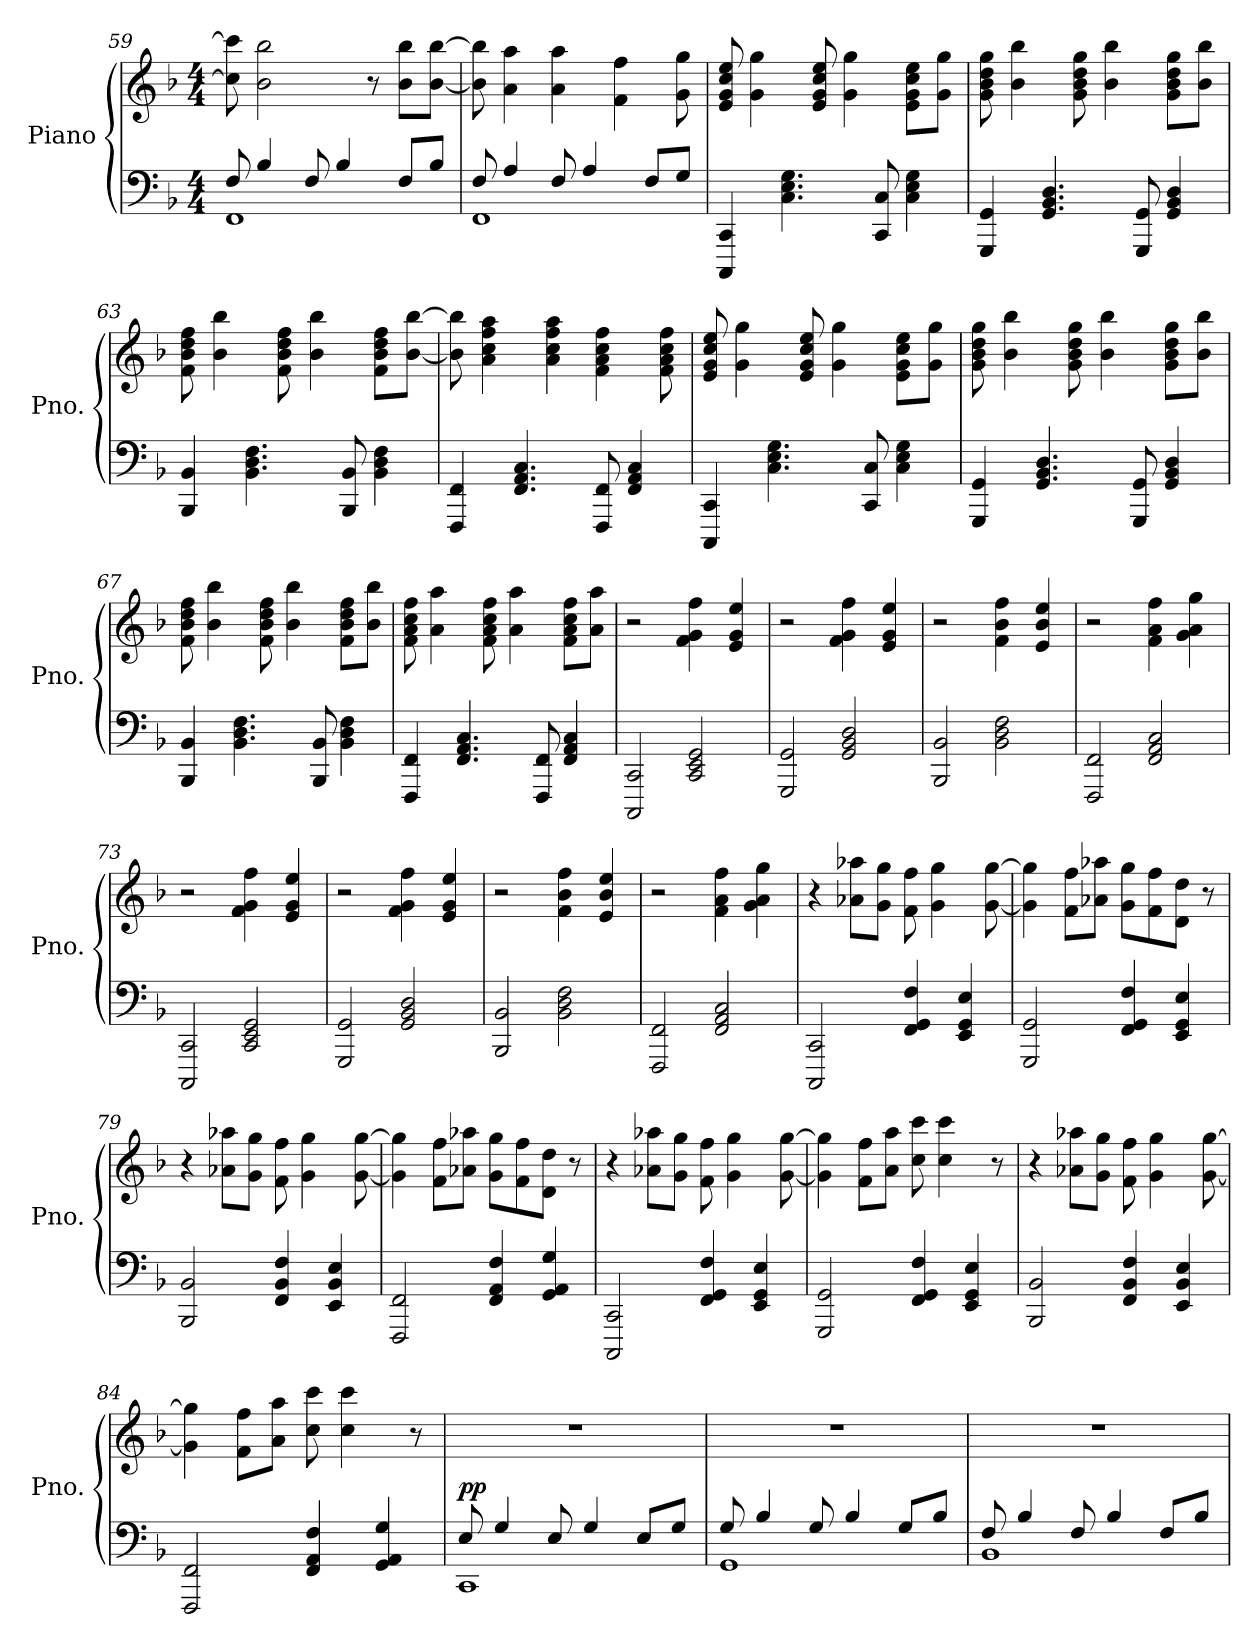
**kern	**kern	**dynam
*part1	*part1	*part1
*staff2	*staff1	*staff1/2
*I"Piano	*	*
*I'Pno.	*	*
*clefF4	*clefG2	*
*k[b-]	*k[b-]	*
*M4/4	*M4/4	*
=59	=59	=59
*^	*	*
8F/	1FF	8cc\] 8ccc\]	.
4B-/	.	2b-\ 2bb-\	.
8F/	.	.	.
4B-/	.	.	.
.	.	8r	.
8F/L	.	8b-\ 8bb-\L	.
8B-/J	.	[8b-\ [8bb-\J	.
!!LO:LB:g=z
=60	=60	=60	=60
8F/	1FF	8b-\] 8bb-\]	.
4A/	.	4a\ 4aa\	.
8F/	.	4a\ 4aa\	.
4A/	.	.	.
.	.	4f\ 4ff\	.
8F/L	.	.	.
8G/J	.	8g\ 8gg\	.
*v	*v	*	*
=61	=61	=61
4CCC/ 4CC/	8e/ 8g/ 8cc/ 8ee/	.
.	4g\ 4gg\	.
4.C\ 4.E\ 4.G\	.	.
.	8e/ 8g/ 8cc/ 8ee/	.
.	4g\ 4gg\	.
8CC/ 8C/	.	.
4C\ 4E\ 4G\	8e\ 8g\ 8cc\ 8ee\L	.
.	8g\ 8gg\J	.
=62	=62	=62
4GGG/ 4GG/	8g\ 8b-\ 8dd\ 8gg\	.
.	4b-\ 4bb-\	.
4.GG/ 4.BB-/ 4.D/	.	.
.	8g\ 8b-\ 8dd\ 8gg\	.
.	4b-\ 4bb-\	.
8GGG/ 8GG/	.	.
4GG/ 4BB-/ 4D/	8g\ 8b-\ 8dd\ 8gg\L	.
.	8b-\ 8bb-\J	.
=63	=63	=63
4BBB-/ 4BB-/	8f\ 8b-\ 8dd\ 8ff\	.
.	4b-\ 4bb-\	.
4.BB-\ 4.D\ 4.F\	.	.
.	8f\ 8b-\ 8dd\ 8ff\	.
.	4b-\ 4bb-\	.
8BBB-/ 8BB-/	.	.
4BB-\ 4D\ 4F\	8f\ 8b-\ 8dd\ 8ff\L	.
.	[8b-\ [8bb-\J	.
=64	=64	=64
4FFF/ 4FF/	8b-\] 8bb-\]	.
.	4a\ 4cc\ 4ff\ 4aa\	.
4.FF/ 4.AA/ 4.C/	.	.
.	4a\ 4cc\ 4ff\ 4aa\	.
8FFF/ 8FF/	4f\ 4a\ 4cc\ 4ff\	.
4FF/ 4AA/ 4C/	.	.
.	8f\ 8a\ 8cc\ 8ff\	.
!!LO:PB:g=z
=65	=65	=65
4CCC/ 4CC/	8e/ 8g/ 8cc/ 8ee/	.
.	4g\ 4gg\	.
4.C\ 4.E\ 4.G\	.	.
.	8e/ 8g/ 8cc/ 8ee/	.
.	4g\ 4gg\	.
8CC/ 8C/	.	.
4C\ 4E\ 4G\	8e\ 8g\ 8cc\ 8ee\L	.
.	8g\ 8gg\J	.
=66	=66	=66
4GGG/ 4GG/	8g\ 8b-\ 8dd\ 8gg\	.
.	4b-\ 4bb-\	.
4.GG/ 4.BB-/ 4.D/	.	.
.	8g\ 8b-\ 8dd\ 8gg\	.
.	4b-\ 4bb-\	.
8GGG/ 8GG/	.	.
4GG/ 4BB-/ 4D/	8g\ 8b-\ 8dd\ 8gg\L	.
.	8b-\ 8bb-\J	.
=67	=67	=67
4BBB-/ 4BB-/	8f\ 8b-\ 8dd\ 8ff\	.
.	4b-\ 4bb-\	.
4.BB-\ 4.D\ 4.F\	.	.
.	8f\ 8b-\ 8dd\ 8ff\	.
.	4b-\ 4bb-\	.
8BBB-/ 8BB-/	.	.
4BB-\ 4D\ 4F\	8f\ 8b-\ 8dd\ 8ff\L	.
.	8b-\ 8bb-\J	.
=68	=68	=68
4FFF/ 4FF/	8f\ 8a\ 8cc\ 8ff\	.
.	4a\ 4aa\	.
4.FF/ 4.AA/ 4.C/	.	.
.	8f\ 8a\ 8cc\ 8ff\	.
.	4a\ 4aa\	.
8FFF/ 8FF/	.	.
4FF/ 4AA/ 4C/	8f\ 8a\ 8cc\ 8ff\L	.
.	8a\ 8aa\J	.
=69	=69	=69
2CCC/ 2CC/	2r	.
2CC/ 2EE/ 2GG/	4f\ 4g\ 4ff\	.
.	4e/ 4g/ 4ee/	.
=70	=70	=70
2GGG/ 2GG/	2r	.
2GG/ 2BB-/ 2D/	4f\ 4g\ 4ff\	.
.	4e/ 4g/ 4ee/	.
!!LO:LB:g=z
=71	=71	=71
2BBB-/ 2BB-/	2r	.
2BB-\ 2D\ 2F\	4f\ 4b-\ 4ff\	.
.	4e/ 4b-/ 4ee/	.
=72	=72	=72
2FFF/ 2FF/	2r	.
2FF/ 2AA/ 2C/	4f\ 4a\ 4ff\	.
.	4g\ 4a\ 4gg\	.
=73	=73	=73
2CCC/ 2CC/	2r	.
2CC/ 2EE/ 2GG/	4f\ 4g\ 4ff\	.
.	4e/ 4g/ 4ee/	.
=74	=74	=74
2GGG/ 2GG/	2r	.
2GG/ 2BB-/ 2D/	4f\ 4g\ 4ff\	.
.	4e/ 4g/ 4ee/	.
=75	=75	=75
2BBB-/ 2BB-/	2r	.
2BB-\ 2D\ 2F\	4f\ 4b-\ 4ff\	.
.	4e/ 4b-/ 4ee/	.
=76	=76	=76
2FFF/ 2FF/	2r	.
2FF/ 2AA/ 2C/	4f\ 4a\ 4ff\	.
.	4g\ 4a\ 4gg\	.
=77	=77	=77
2CCC/ 2CC/	4r	.
.	8a-X\ 8aa-X\L	.
.	8g\ 8gg\J	.
4FF/ 4GG/ 4F/	8f\ 8ff\	.
.	4g\ 4gg\	.
4EE/ 4GG/ 4E/	.	.
.	[8g\ [8gg\	.
=78	=78	=78
2GGG/ 2GG/	4g\] 4gg\]	.
.	8f\ 8ff\L	.
.	8a-X\ 8aa-X\J	.
4FF/ 4GG/ 4F/	8g\ 8gg\L	.
.	8f\ 8ff\	.
4EE/ 4GG/ 4E/	8d\ 8dd\J	.
.	8r	.
!!LO:LB:g=z
=79	=79	=79
2BBB-/ 2BB-/	4r	.
.	8a-X\ 8aa-X\L	.
.	8g\ 8gg\J	.
4FF/ 4BB-/ 4F/	8f\ 8ff\	.
.	4g\ 4gg\	.
4EE/ 4BB-/ 4E/	.	.
.	[8g\ [8gg\	.
=80	=80	=80
2FFF/ 2FF/	4g\] 4gg\]	.
.	8f\ 8ff\L	.
.	8a-X\ 8aa-X\J	.
4FF/ 4AA/ 4F/	8g\ 8gg\L	.
.	8f\ 8ff\	.
4GG/ 4AA/ 4G/	8d\ 8dd\J	.
.	8r	.
=81	=81	=81
2CCC/ 2CC/	4r	.
.	8a-X\ 8aa-X\L	.
.	8g\ 8gg\J	.
4FF/ 4GG/ 4F/	8f\ 8ff\	.
.	4g\ 4gg\	.
4EE/ 4GG/ 4E/	.	.
.	[8g\ [8gg\	.
=82	=82	=82
2GGG/ 2GG/	4g\] 4gg\]	.
.	8f\ 8ff\L	.
.	8a\ 8aa\J	.
4FF/ 4GG/ 4F/	8cc\ 8ccc\	.
.	4cc\ 4ccc\	.
4EE/ 4GG/ 4E/	.	.
.	8r	.
=83	=83	=83
2BBB-/ 2BB-/	4r	.
.	8a-X\ 8aa-X\L	.
.	8g\ 8gg\J	.
4FF/ 4BB-/ 4F/	8f\ 8ff\	.
.	4g\ 4gg\	.
4EE/ 4BB-/ 4E/	.	.
.	[8g\ [8gg\	.
!!LO:LB:g=z
=84	=84	=84
2FFF/ 2FF/	4g\] 4gg\]	.
.	8f\ 8ff\L	.
.	8a\ 8aa\J	.
4FF/ 4AA/ 4F/	8cc\ 8ccc\	.
.	4cc\ 4ccc\	.
4GG/ 4AA/ 4G/	.	.
.	8r	.
=85	=85	=85
*^	*	*
!	!	!	!LO:DY:a=2
8E/	1CC	1r	pp
4G/	.	.	.
8E/	.	.	.
4G/	.	.	.
8E/L	.	.	.
8G/J	.	.	.
=86	=86	=86	=86
8G/	1GG	1r	.
4B-/	.	.	.
8G/	.	.	.
4B-/	.	.	.
8G/L	.	.	.
8B-/J	.	.	.
=87	=87	=87	=87
8F/	1BB-	1r	.
4B-/	.	.	.
8F/	.	.	.
4B-/	.	.	.
8F/L	.	.	.
8B-/J	.	.	.
*v	*v	*	*
=	=	=
*-	*-	*-
